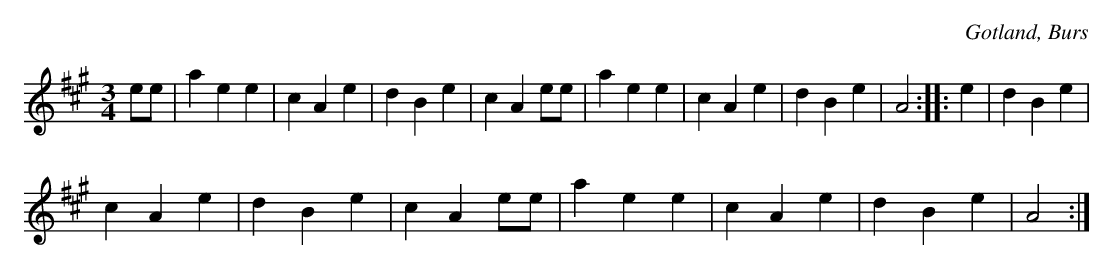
X:1
T:
O:Gotland, Burs
M:3/4
L:1/8
K:A
ee|a2 e2 e2|c2 A2 e2|d2 B2 e2|c2 A2 ee|a2 e2 e2|c2 A2 e2|d2 B2 e2|A4::e2|d2 B2 e2|
c2 A2 e2|d2 B2 e2|c2 A2 ee|a2 e2 e2|c2 A2 e2|d2 B2 e2|A4:|
